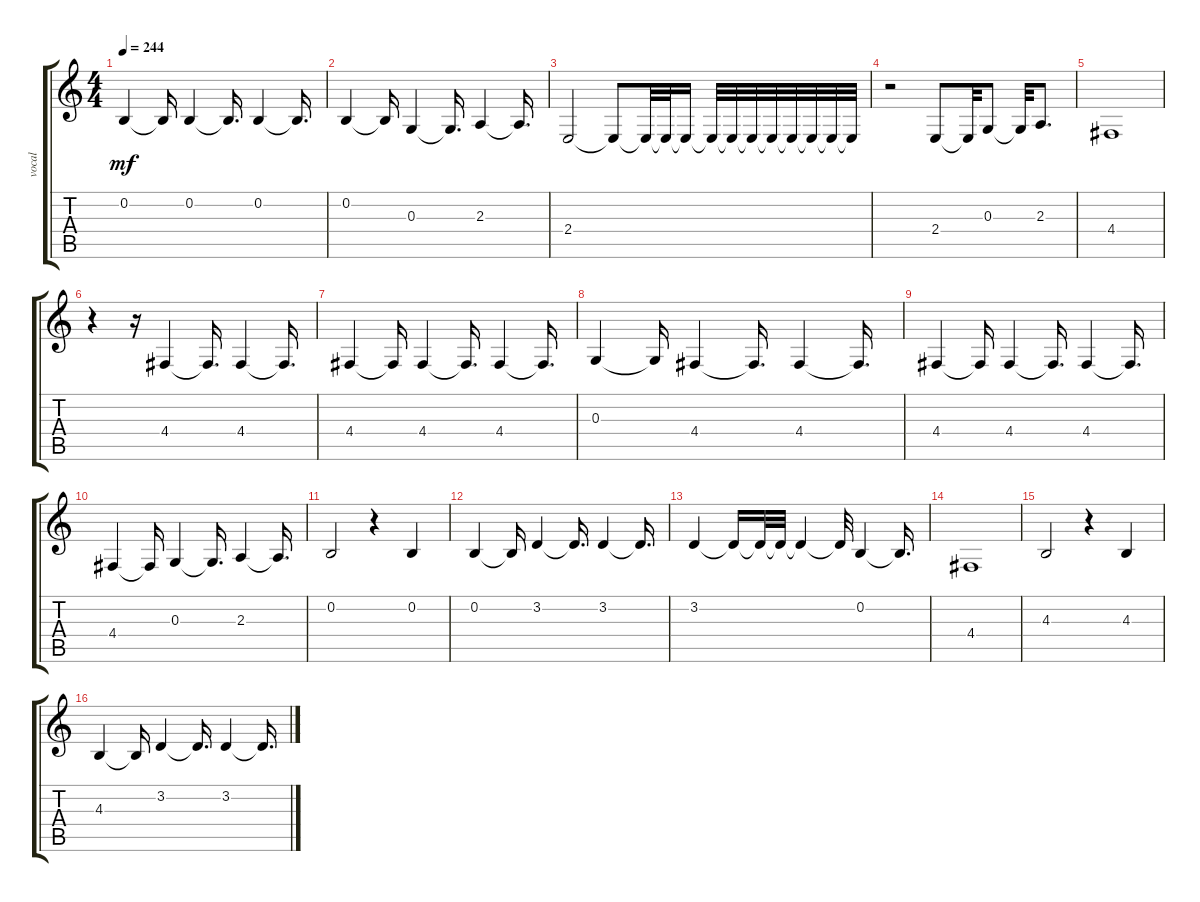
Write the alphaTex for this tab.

\track ("vocal" "vocal") {instrument lead2sawtooth}
\staff {score tabs}
\tuning (E4 B3 G3 D3 A2 E2) {hide}
\ts (4 4)
\tempo 244
\clef g2
\ks c
0.2.4{dy mf} 0.2{t}.16 0.2.4 0.2{t}.16{d} 0.2.4 0.2{t}.16{d} |
0.2.4 0.2{t}.16 0.3.4 0.3{t}.16{d} 2.3.4 2.3{t}.16{d} |
2.4.2 2.4{t}.8 2.4{t}.32 2.4{t}.32 2.4{t}.16 2.4{t}.32 2.4{t}.32 2.4{t}.32 2.4{t}.32 2.4{t}.32 2.4{t}.32 2.4{t}.32 2.4{t}.32 |
r.2 2.4.8 2.4{t}.32 0.3.8 0.3{t}.32 2.3.8{d} |
4.4.1 |
r.4 r.16 4.4.4 4.4{t}.16{d} 4.4.4 4.4{t}.16{d} |
4.4.4 4.4{t}.16 4.4.4 4.4{t}.16{d} 4.4.4 4.4{t}.16{d} |
0.3.4 0.3{t}.16 4.4.4 4.4{t}.16{d} 4.4.4 4.4{t}.16{d} |
4.4.4 4.4{t}.16 4.4.4 4.4{t}.16{d} 4.4.4 4.4{t}.16{d} |
4.4.4 4.4{t}.16 0.3.4 0.3{t}.16{d} 2.3.4 2.3{t}.16{d} |
0.2.2 r.4 0.2.4 |
0.2.4 0.2{t}.16 3.2.4 3.2{t}.16{d} 3.2.4 3.2{t}.16{d} |
3.2.4 3.2{t}.16 3.2{t}.32 3.2{t}.32 3.2{t}.4 3.2{t}.32 0.2.4 0.2{t}.16{d} |
4.4.1 |
4.3.2 r.4 4.3.4 |
4.3.4 4.3{t}.16 3.2.4 3.2{t}.16{d} 3.2.4 3.2{t}.16{d}
